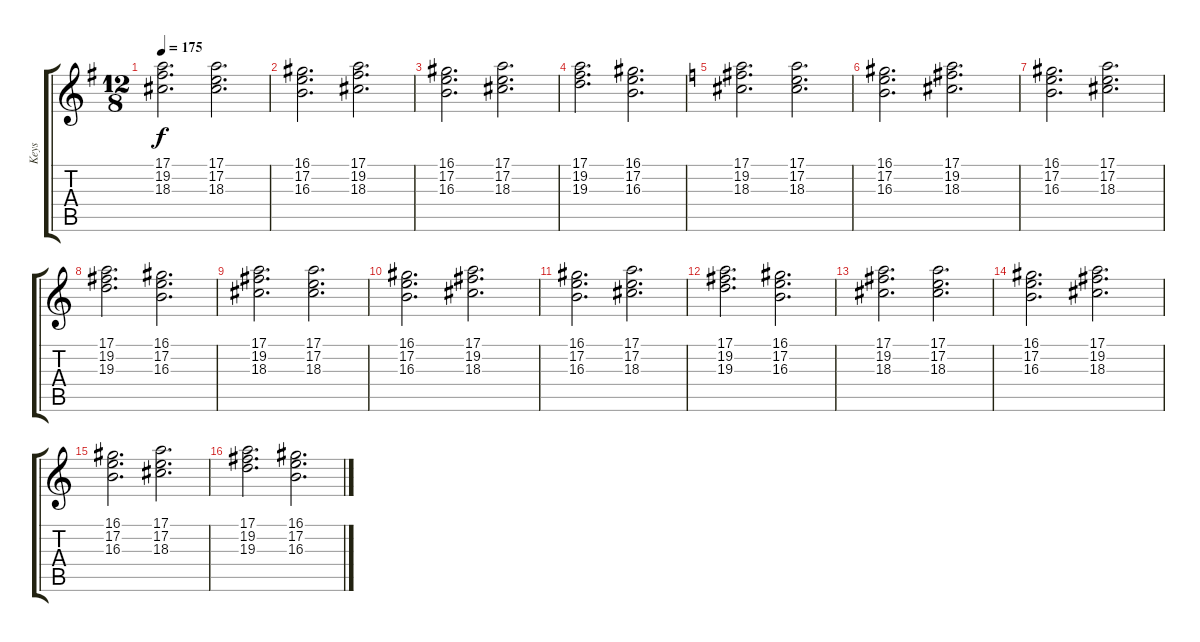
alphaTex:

\track ("Keys" "Keys") {instrument synthstrings1}
\staff {score tabs}
\tuning (E4 B3 G3 D3 A2 E2) {hide}
\ts (12 8)
\tempo 175
\clef g2
\ks g
(17.1 19.2 18.3).2{d dy f} (17.1 17.2 18.3).2{d} |
(16.1 17.2 16.3).2{d} (17.1 19.2 18.3).2{d} |
(16.1 17.2 16.3).2{d} (17.1 17.2 18.3).2{d} |
(17.1 19.2 19.3).2{d} (16.1 17.2 16.3).2{d} |
\ks c
(17.1 19.2 18.3).2{d} (17.1 17.2 18.3).2{d} |
(16.1 17.2 16.3).2{d} (17.1 19.2 18.3).2{d} |
(16.1 17.2 16.3).2{d} (17.1 17.2 18.3).2{d} |
(17.1 19.2 19.3).2{d} (16.1 17.2 16.3).2{d} |
(17.1 19.2 18.3).2{d} (17.1 17.2 18.3).2{d} |
(16.1 17.2 16.3).2{d} (17.1 19.2 18.3).2{d} |
(16.1 17.2 16.3).2{d} (17.1 17.2 18.3).2{d} |
(17.1 19.2 19.3).2{d} (16.1 17.2 16.3).2{d} |
(17.1 19.2 18.3).2{d} (17.1 17.2 18.3).2{d} |
(16.1 17.2 16.3).2{d} (17.1 19.2 18.3).2{d} |
(16.1 17.2 16.3).2{d} (17.1 17.2 18.3).2{d} |
(17.1 19.2 19.3).2{d} (16.1 17.2 16.3).2{d}
